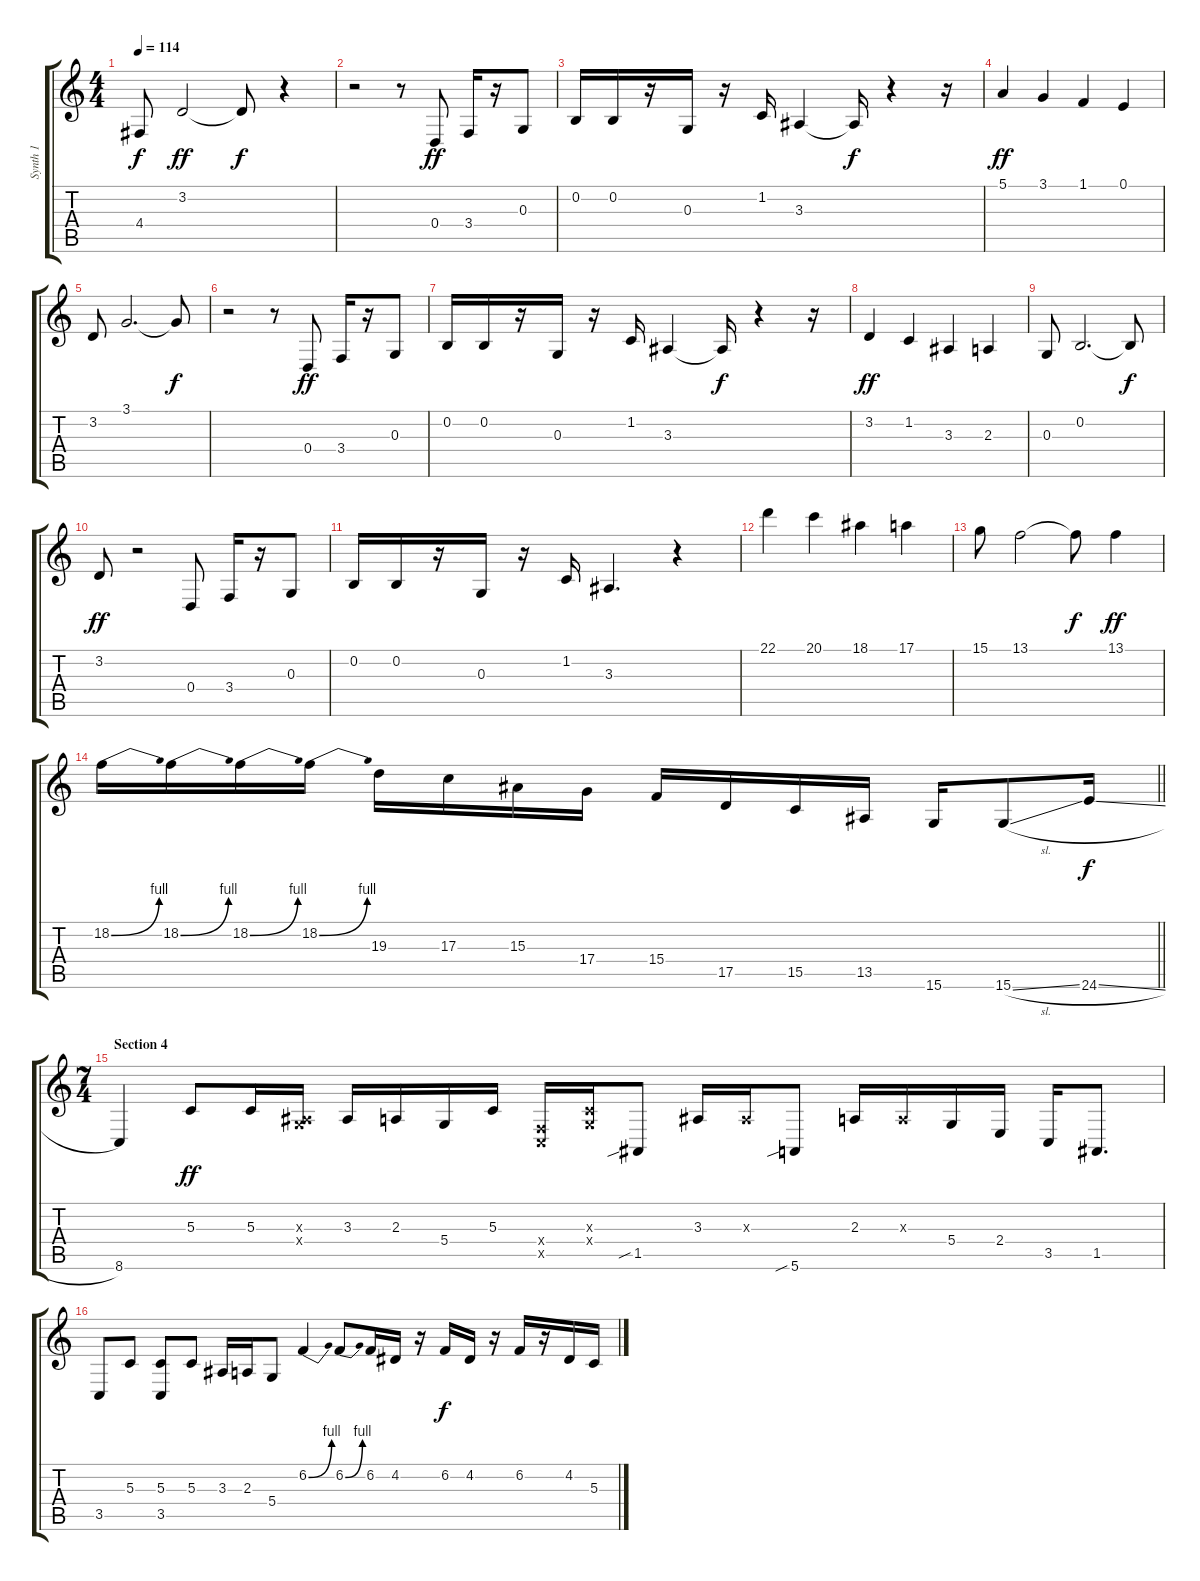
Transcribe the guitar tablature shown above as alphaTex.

\track ("Synth 1" "Synth 1") {instrument lead2sawtooth}
\staff {score tabs}
\tuning (E4 B3 G3 D3 A2 E2) {hide}
\ts (4 4)
\tempo 114
\clef g2
\ks c
4.4{t}.8{dy f} 3.2.2{dy ff} 3.2{t}.8{dy f} r.4 |
r.2 r.8 0.4.8{dy ff} 3.4.16 r.16 0.3.8 |
0.2.16 0.2.16 r.16 0.3.16 r.16 1.2.16 3.3.4 3.3{t}.16{dy f} r.4 r.16 |
5.1.4{dy ff} 3.1.4 1.1.4 0.1.4 |
3.2.8 3.1.2{d} 3.1{t}.8{dy f} |
r.2 r.8 0.4.8{dy ff} 3.4.16 r.16 0.3.8 |
0.2.16 0.2.16 r.16 0.3.16 r.16 1.2.16 3.3.4 3.3{t}.16{dy f} r.4 r.16 |
3.2.4{dy ff} 1.2.4 3.3.4 2.3.4 |
0.3.8 0.2.2{d} 0.2{t}.8{dy f} |
3.2.8{dy ff} r.2 0.4.8 3.4.16 r.16 0.3.8 |
0.2.16 0.2.16 r.16 0.3.16 r.16 1.2.16 3.3.4{d} r.4 |
22.1.4 20.1.4 18.1.4 17.1.4 |
15.1.8 13.1.2 13.1{t}.8{dy f} 13.1.4{dy ff} |
\barLineRight lightlight
18.2{be (bend 0 0 60 4)}.16 18.2{be (bend 0 0 60 4)}.16 18.2{be (bend 0 0 60 4)}.16 18.2{be (bend 0 0 60 4)}.16 19.3.16 17.3.16 15.3.16 17.4.16 15.4.16 17.5.16 15.5.16 13.5.16 15.6.16 15.6{sl}.8 24.6{sl}.16{dy f} |
\ts (7 4)
\section ("" "Section 4")
8.6.4 5.3.8{dy ff} 5.3.16 (3.3{x} 5.4{x}).16 3.3.16 2.3.16 5.4.16 5.3.16 (3.4{x} 3.5{x}).16 (5.3{x} 5.4{x}).16 1.5{sib}.8 3.3.16 3.3{x}.16 5.6{sib}.8 2.3.16 2.3{x}.16 5.4.16 2.4.16 3.5.16 1.5.8{d} |
3.5.8 5.3.8 (5.3 3.5).8 5.3.8 3.3.16 2.3.16 5.4.8 6.2{be (bend 0 0 60 4)}.4 6.2{be (bend 0 0 60 4)}.8 6.2.16 4.2.16 r.16 6.2.16{dy f} 4.2.16 r.16 6.2.16 r.16 4.2.16 5.3.16
